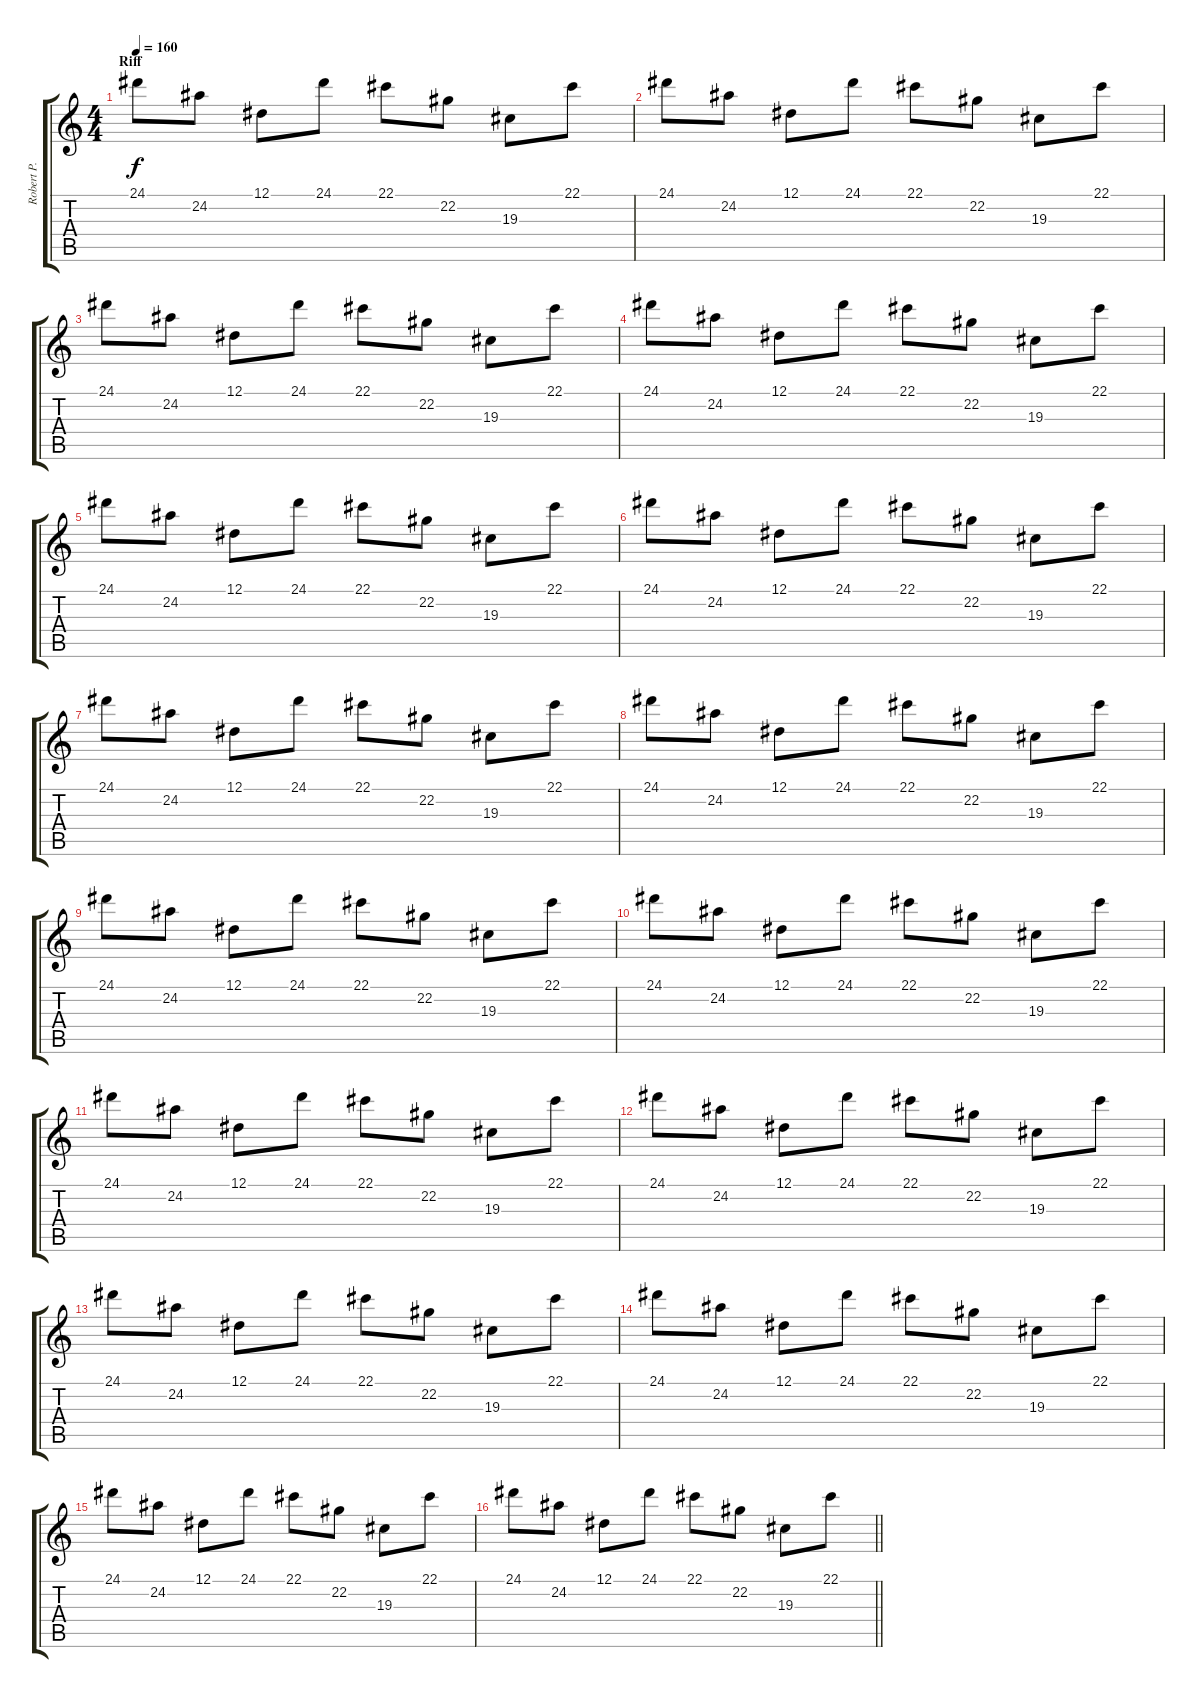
\track ("Robert P. de Camus" "Robert P. ") {instrument orchestralharp}
\staff {score tabs}
\tuning (Eb4 Bb3 Gb3 Db3 Ab2 Eb2) {hide}
\ts (4 4)
\section ("" "Riff")
\tempo 160
\clef g2
\ks c
24.1.8{dy f} 24.2.8 12.1.8 24.1.8 22.1.8 22.2.8 19.3.8 22.1.8 |
24.1.8 24.2.8 12.1.8 24.1.8 22.1.8 22.2.8 19.3.8 22.1.8 |
24.1.8 24.2.8 12.1.8 24.1.8 22.1.8 22.2.8 19.3.8 22.1.8 |
24.1.8 24.2.8 12.1.8 24.1.8 22.1.8 22.2.8 19.3.8 22.1.8 |
24.1.8 24.2.8 12.1.8 24.1.8 22.1.8 22.2.8 19.3.8 22.1.8 |
24.1.8 24.2.8 12.1.8 24.1.8 22.1.8 22.2.8 19.3.8 22.1.8 |
24.1.8 24.2.8 12.1.8 24.1.8 22.1.8 22.2.8 19.3.8 22.1.8 |
24.1.8 24.2.8 12.1.8 24.1.8 22.1.8 22.2.8 19.3.8 22.1.8 |
24.1.8 24.2.8 12.1.8 24.1.8 22.1.8 22.2.8 19.3.8 22.1.8 |
24.1.8 24.2.8 12.1.8 24.1.8 22.1.8 22.2.8 19.3.8 22.1.8 |
24.1.8 24.2.8 12.1.8 24.1.8 22.1.8 22.2.8 19.3.8 22.1.8 |
24.1.8 24.2.8 12.1.8 24.1.8 22.1.8 22.2.8 19.3.8 22.1.8 |
24.1.8 24.2.8 12.1.8 24.1.8 22.1.8 22.2.8 19.3.8 22.1.8 |
24.1.8 24.2.8 12.1.8 24.1.8 22.1.8 22.2.8 19.3.8 22.1.8 |
24.1.8 24.2.8 12.1.8 24.1.8 22.1.8 22.2.8 19.3.8 22.1.8 |
\barLineRight lightlight
24.1.8 24.2.8 12.1.8 24.1.8 22.1.8 22.2.8 19.3.8 22.1.8
